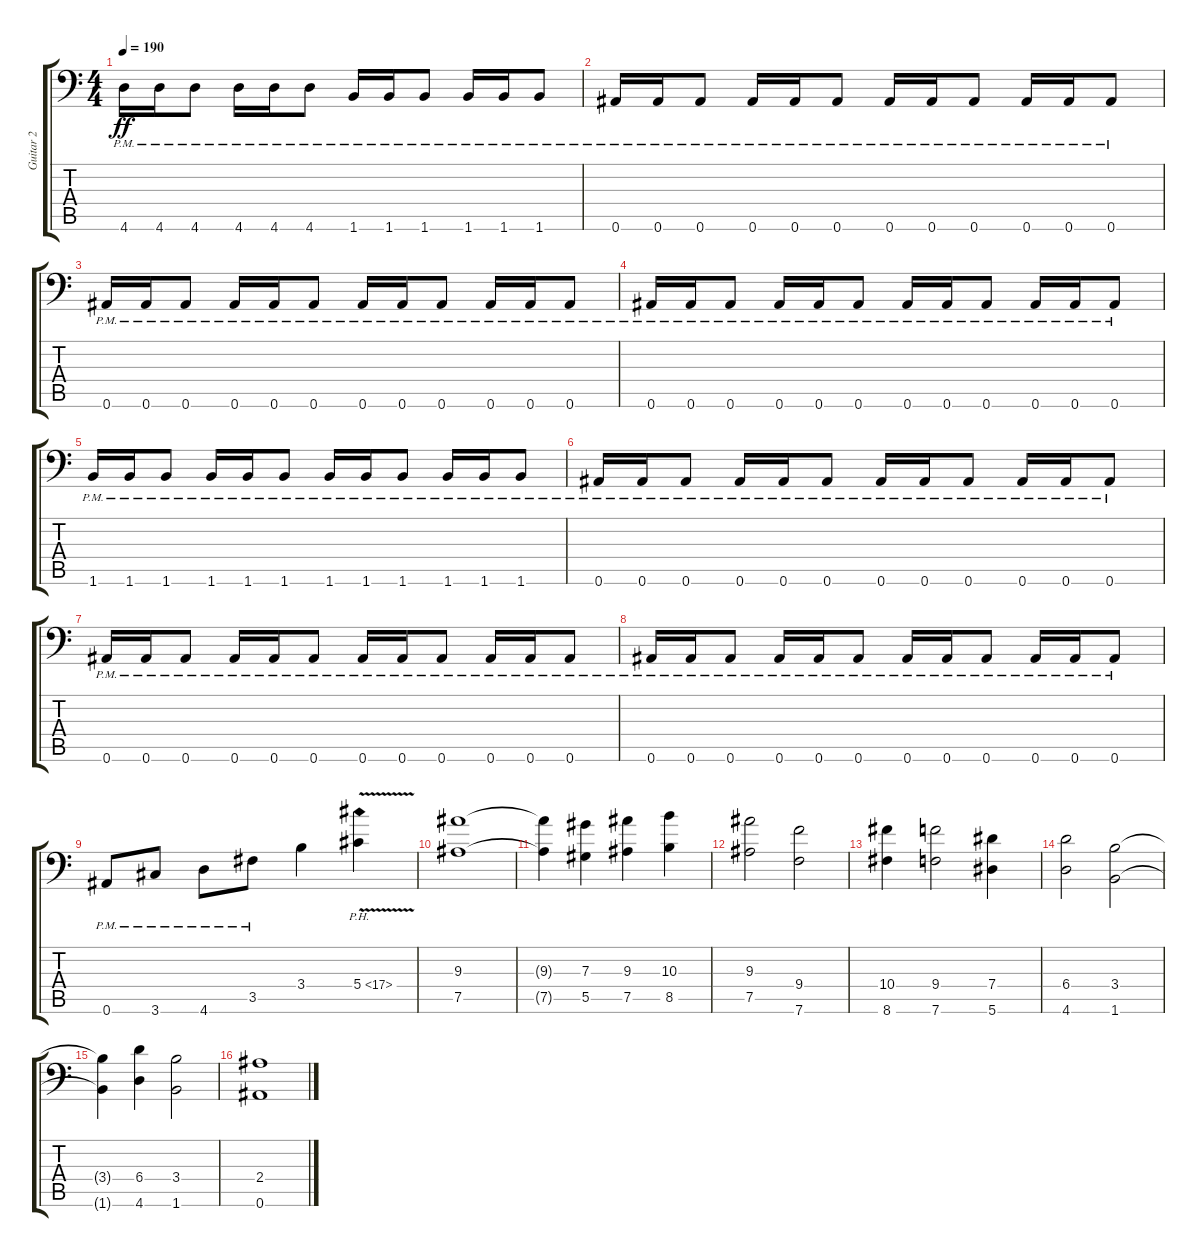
\track ("Guitar 2" "Guitar 2") {instrument distortionguitar}
\staff {score tabs}
\tuning (Bb3 F3 Db3 Ab2 Eb2 Bb1) {hide}
\ts (4 4)
\tempo 190
\clef f4
\ks c
4.6{pm}.16{dy ff} 4.6{pm}.16 4.6{pm}.8 4.6{pm}.16 4.6{pm}.16 4.6{pm}.8 1.6{pm}.16 1.6{pm}.16 1.6{pm}.8 1.6{pm}.16 1.6{pm}.16 1.6{pm}.8 |
0.6{pm}.16 0.6{pm}.16 0.6{pm}.8 0.6{pm}.16 0.6{pm}.16 0.6{pm}.8 0.6{pm}.16 0.6{pm}.16 0.6{pm}.8 0.6{pm}.16 0.6{pm}.16 0.6{pm}.8 |
0.6{pm}.16 0.6{pm}.16 0.6{pm}.8 0.6{pm}.16 0.6{pm}.16 0.6{pm}.8 0.6{pm}.16 0.6{pm}.16 0.6{pm}.8 0.6{pm}.16 0.6{pm}.16 0.6{pm}.8 |
0.6{pm}.16 0.6{pm}.16 0.6{pm}.8 0.6{pm}.16 0.6{pm}.16 0.6{pm}.8 0.6{pm}.16 0.6{pm}.16 0.6{pm}.8 0.6{pm}.16 0.6{pm}.16 0.6{pm}.8 |
1.6{pm}.16 1.6{pm}.16 1.6{pm}.8 1.6{pm}.16 1.6{pm}.16 1.6{pm}.8 1.6{pm}.16 1.6{pm}.16 1.6{pm}.8 1.6{pm}.16 1.6{pm}.16 1.6{pm}.8 |
0.6{pm}.16 0.6{pm}.16 0.6{pm}.8 0.6{pm}.16 0.6{pm}.16 0.6{pm}.8 0.6{pm}.16 0.6{pm}.16 0.6{pm}.8 0.6{pm}.16 0.6{pm}.16 0.6{pm}.8 |
0.6{pm}.16 0.6{pm}.16 0.6{pm}.8 0.6{pm}.16 0.6{pm}.16 0.6{pm}.8 0.6{pm}.16 0.6{pm}.16 0.6{pm}.8 0.6{pm}.16 0.6{pm}.16 0.6{pm}.8 |
0.6{pm}.16 0.6{pm}.16 0.6{pm}.8 0.6{pm}.16 0.6{pm}.16 0.6{pm}.8 0.6{pm}.16 0.6{pm}.16 0.6{pm}.8 0.6{pm}.16 0.6{pm}.16 0.6{pm}.8 |
0.6{pm}.8 3.6{pm}.8 4.6{pm}.8 3.5{pm}.8 3.4.4 5.4{ph 12 v}.4{instrument guitarharmonics} |
(9.3 7.5).1{instrument distortionguitar} |
(9.3{t} 7.5{t}).4 (7.3 5.5).4 (9.3 7.5).4 (10.3 8.5).4 |
(9.3 7.5).2 (9.4 7.6).2 |
(10.4 8.6).4 (9.4 7.6).2 (7.4 5.6).4 |
(6.4 4.6).2 (3.4 1.6).2 |
(3.4{t} 1.6{t}).4 (6.4 4.6).4 (3.4 1.6).2 |
(2.4 0.6).1
